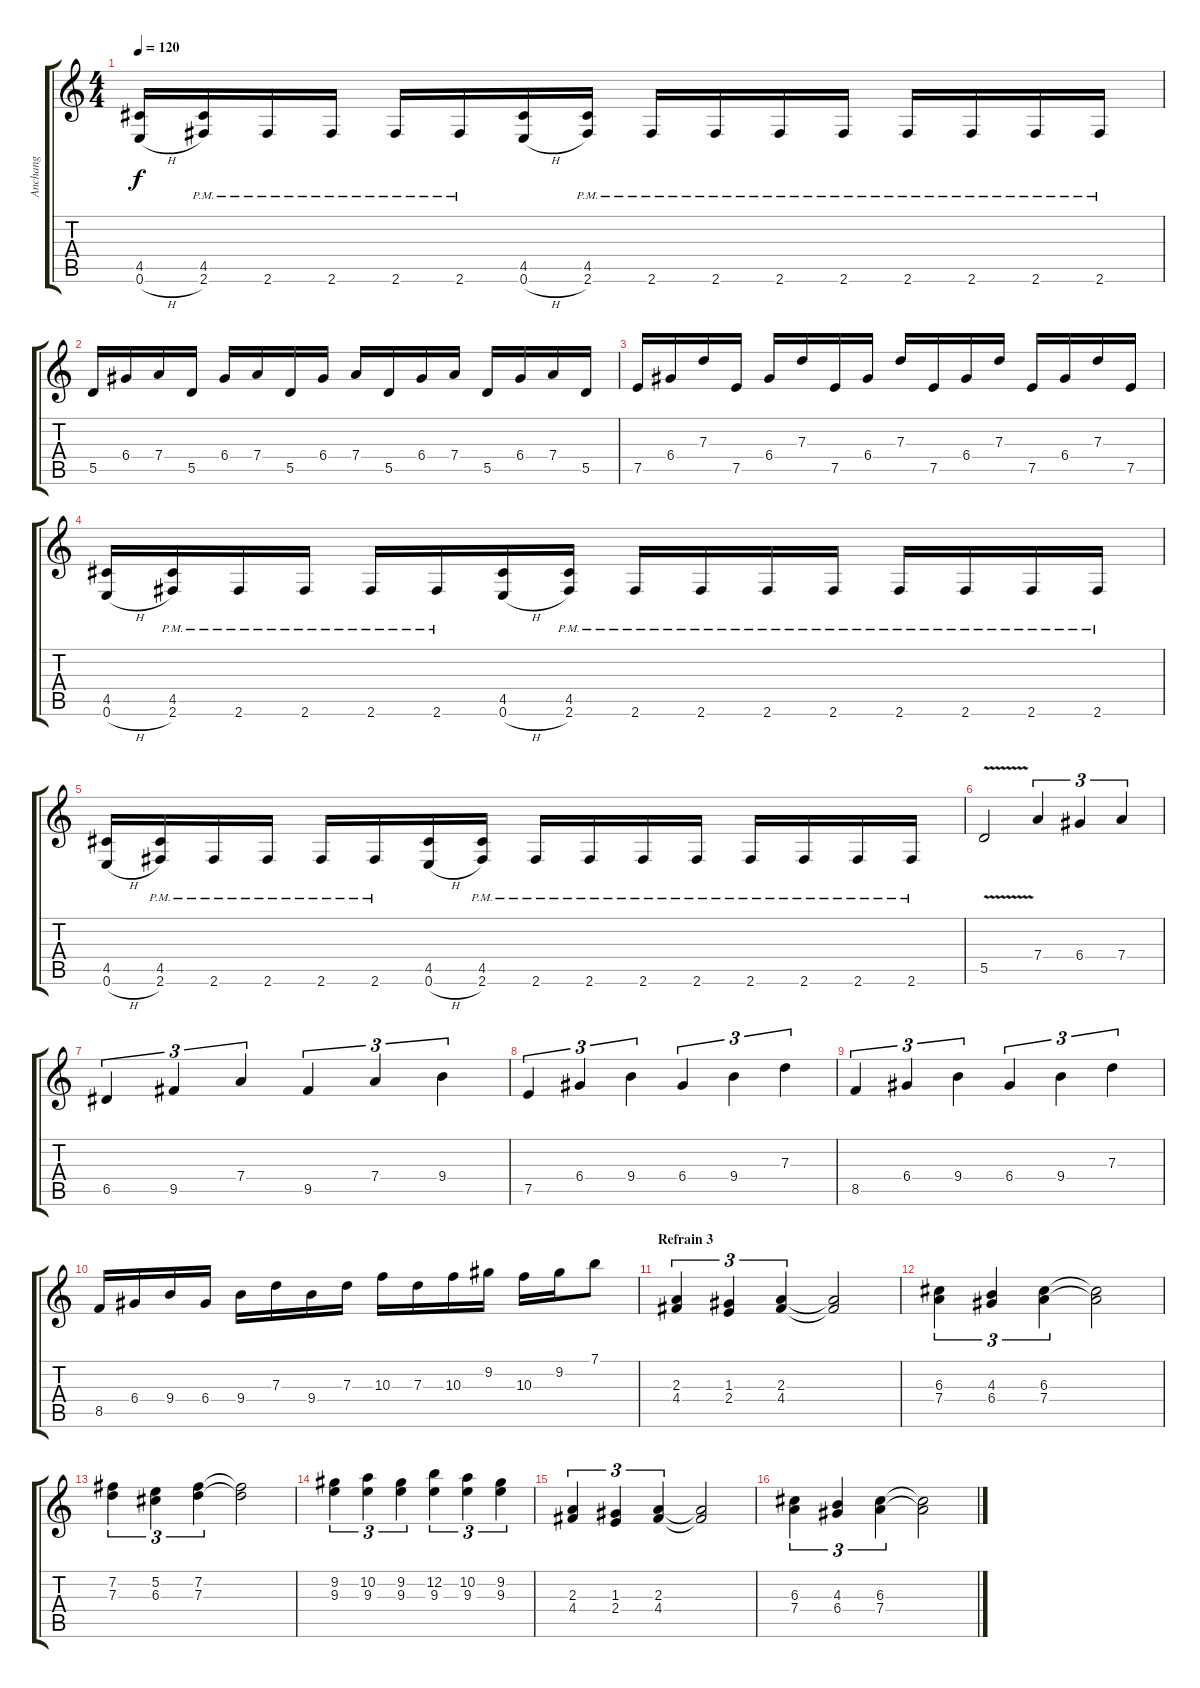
\track ("Anchang" "Anchang") {instrument overdrivenguitar}
\staff {score tabs}
\tuning (E4 B3 G3 D3 A2 E2) {hide}
\ts (4 4)
\tempo 120
\clef g2
\ks c
(4.5 0.6{h}).16{dy f} (4.5 2.6{pm}).16 2.6{pm}.16 2.6{pm}.16 2.6{pm}.16 2.6{pm}.16 (4.5 0.6{h}).16 (4.5 2.6{pm}).16 2.6{pm}.16 2.6{pm}.16 2.6{pm}.16 2.6{pm}.16 2.6{pm}.16 2.6{pm}.16 2.6{pm}.16 2.6{pm}.16 |
5.5.16 6.4.16 7.4.16 5.5.16 6.4.16 7.4.16 5.5.16 6.4.16 7.4.16 5.5.16 6.4.16 7.4.16 5.5.16 6.4.16 7.4.16 5.5.16 |
7.5.16 6.4.16 7.3.16 7.5.16 6.4.16 7.3.16 7.5.16 6.4.16 7.3.16 7.5.16 6.4.16 7.3.16 7.5.16 6.4.16 7.3.16 7.5.16 |
(4.5 0.6{h}).16 (4.5 2.6{pm}).16 2.6{pm}.16 2.6{pm}.16 2.6{pm}.16 2.6{pm}.16 (4.5 0.6{h}).16 (4.5 2.6{pm}).16 2.6{pm}.16 2.6{pm}.16 2.6{pm}.16 2.6{pm}.16 2.6{pm}.16 2.6{pm}.16 2.6{pm}.16 2.6{pm}.16 |
(4.5 0.6{h}).16 (4.5 2.6{pm}).16 2.6{pm}.16 2.6{pm}.16 2.6{pm}.16 2.6{pm}.16 (4.5 0.6{h}).16 (4.5 2.6{pm}).16 2.6{pm}.16 2.6{pm}.16 2.6{pm}.16 2.6{pm}.16 2.6{pm}.16 2.6{pm}.16 2.6{pm}.16 2.6{pm}.16 |
5.5{v}.2 7.4.4{tu (3 2)} 6.4.4{tu (3 2)} 7.4.4{tu (3 2)} |
6.5.4{tu (3 2)} 9.5.4{tu (3 2)} 7.4.4{tu (3 2)} 9.5.4{tu (3 2)} 7.4.4{tu (3 2)} 9.4.4{tu (3 2)} |
7.5.4{tu (3 2)} 6.4.4{tu (3 2)} 9.4.4{tu (3 2)} 6.4.4{tu (3 2)} 9.4.4{tu (3 2)} 7.3.4{tu (3 2)} |
8.5.4{tu (3 2)} 6.4.4{tu (3 2)} 9.4.4{tu (3 2)} 6.4.4{tu (3 2)} 9.4.4{tu (3 2)} 7.3.4{tu (3 2)} |
8.5.16 6.4.16 9.4.16 6.4.16 9.4.16 7.3.16 9.4.16 7.3.16 10.3.16 7.3.16 10.3.16 9.2.16 10.3.16 9.2.16 7.1.8 |
\section ("" "Refrain 3")
(2.3 4.4).4{tu (3 2)} (1.3 2.4).4{tu (3 2)} (2.3 4.4).4{tu (3 2)} (2.3{t} 4.4{t}).2 |
(6.3 7.4).4{tu (3 2)} (4.3 6.4).4{tu (3 2)} (6.3 7.4).4{tu (3 2)} (6.3{t} 7.4{t}).2 |
(7.2 7.3).4{tu (3 2)} (5.2 6.3).4{tu (3 2)} (7.2 7.3).4{tu (3 2)} (7.2{t} 7.3{t}).2 |
(9.2 9.3).4{tu (3 2)} (10.2 9.3).4{tu (3 2)} (9.2 9.3).4{tu (3 2)} (12.2 9.3).4{tu (3 2)} (10.2 9.3).4{tu (3 2)} (9.2 9.3).4{tu (3 2)} |
(2.3 4.4).4{tu (3 2)} (1.3 2.4).4{tu (3 2)} (2.3 4.4).4{tu (3 2)} (2.3{t} 4.4{t}).2 |
(6.3 7.4).4{tu (3 2)} (4.3 6.4).4{tu (3 2)} (6.3 7.4).4{tu (3 2)} (6.3{t} 7.4{t}).2
